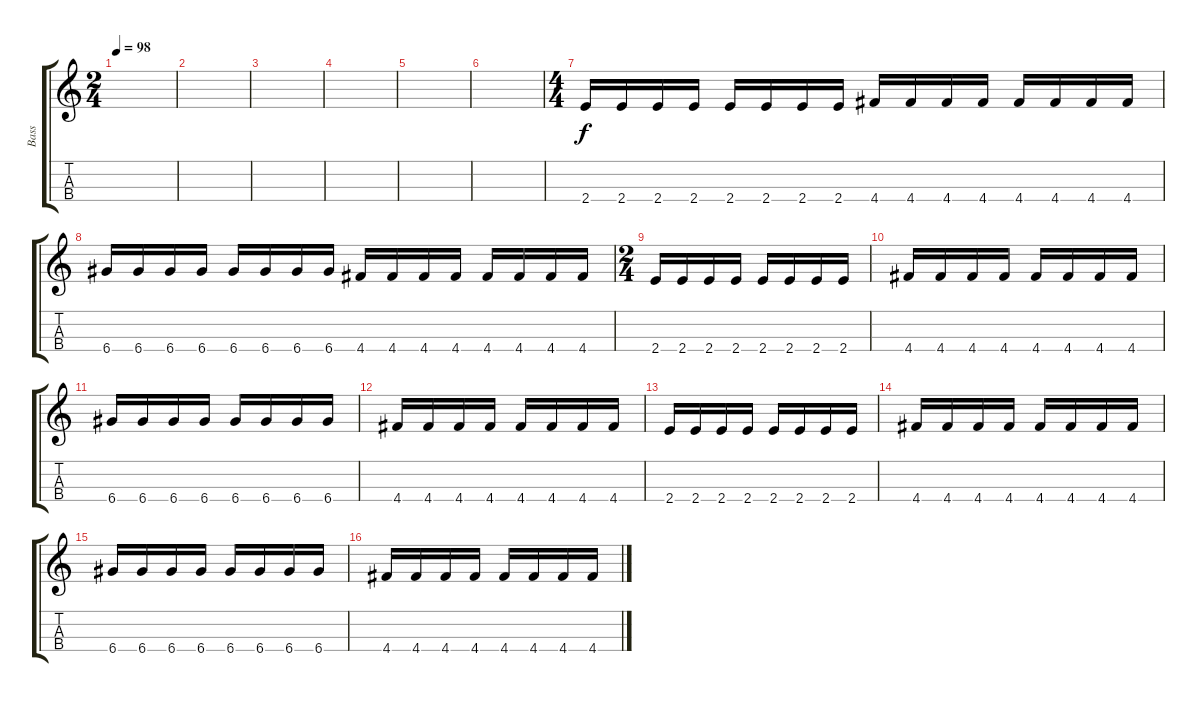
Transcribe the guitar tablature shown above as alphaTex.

\track ("Bass" "Bass") {instrument electricbasspick}
\staff {score tabs}
\tuning (E4 B3 G3 D3) {hide}
\ts (2 4)
\tempo 98
\clef g2
\ks c
|
|
|
|
|
|
\ts (4 4)
2.4.16 2.4.16 2.4.16 2.4.16 2.4.16 2.4.16 2.4.16 2.4.16 4.4.16 4.4.16 4.4.16 4.4.16 4.4.16 4.4.16 4.4.16 4.4.16 |
6.4.16 6.4.16 6.4.16 6.4.16 6.4.16 6.4.16 6.4.16 6.4.16 4.4.16 4.4.16 4.4.16 4.4.16 4.4.16 4.4.16 4.4.16 4.4.16 |
\ts (2 4)
2.4.16 2.4.16 2.4.16 2.4.16 2.4.16 2.4.16 2.4.16 2.4.16 |
4.4.16 4.4.16 4.4.16 4.4.16 4.4.16 4.4.16 4.4.16 4.4.16 |
6.4.16 6.4.16 6.4.16 6.4.16 6.4.16 6.4.16 6.4.16 6.4.16 |
4.4.16 4.4.16 4.4.16 4.4.16 4.4.16 4.4.16 4.4.16 4.4.16 |
2.4.16 2.4.16 2.4.16 2.4.16 2.4.16 2.4.16 2.4.16 2.4.16 |
4.4.16 4.4.16 4.4.16 4.4.16 4.4.16 4.4.16 4.4.16 4.4.16 |
6.4.16 6.4.16 6.4.16 6.4.16 6.4.16 6.4.16 6.4.16 6.4.16 |
4.4.16 4.4.16 4.4.16 4.4.16 4.4.16 4.4.16 4.4.16 4.4.16
